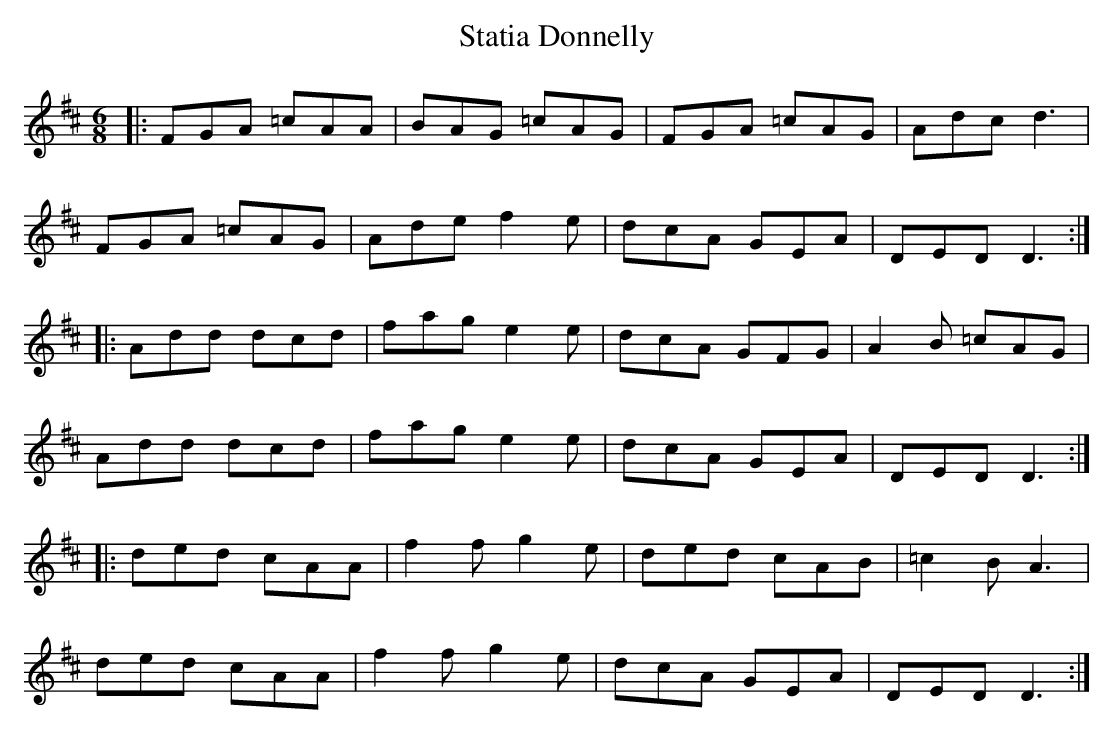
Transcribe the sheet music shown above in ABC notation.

X:1
T: Statia Donnelly
M: 6/8
L: 1/8
K: Dmaj
|:FGA =cAA|BAG =cAG|FGA =cAG|Adc d3|
FGA =cAG|Ade f2e|dcA GEA|DED D3:|
|:Add dcd|fag e2e|dcA GFG|A2B =cAG|
Add dcd|fag e2e|dcA GEA|DED D3:|
|:ded cAA|f2f g2e|ded cAB|=c2B A3|
ded cAA|f2f g2e|dcA GEA| DED D3:|
